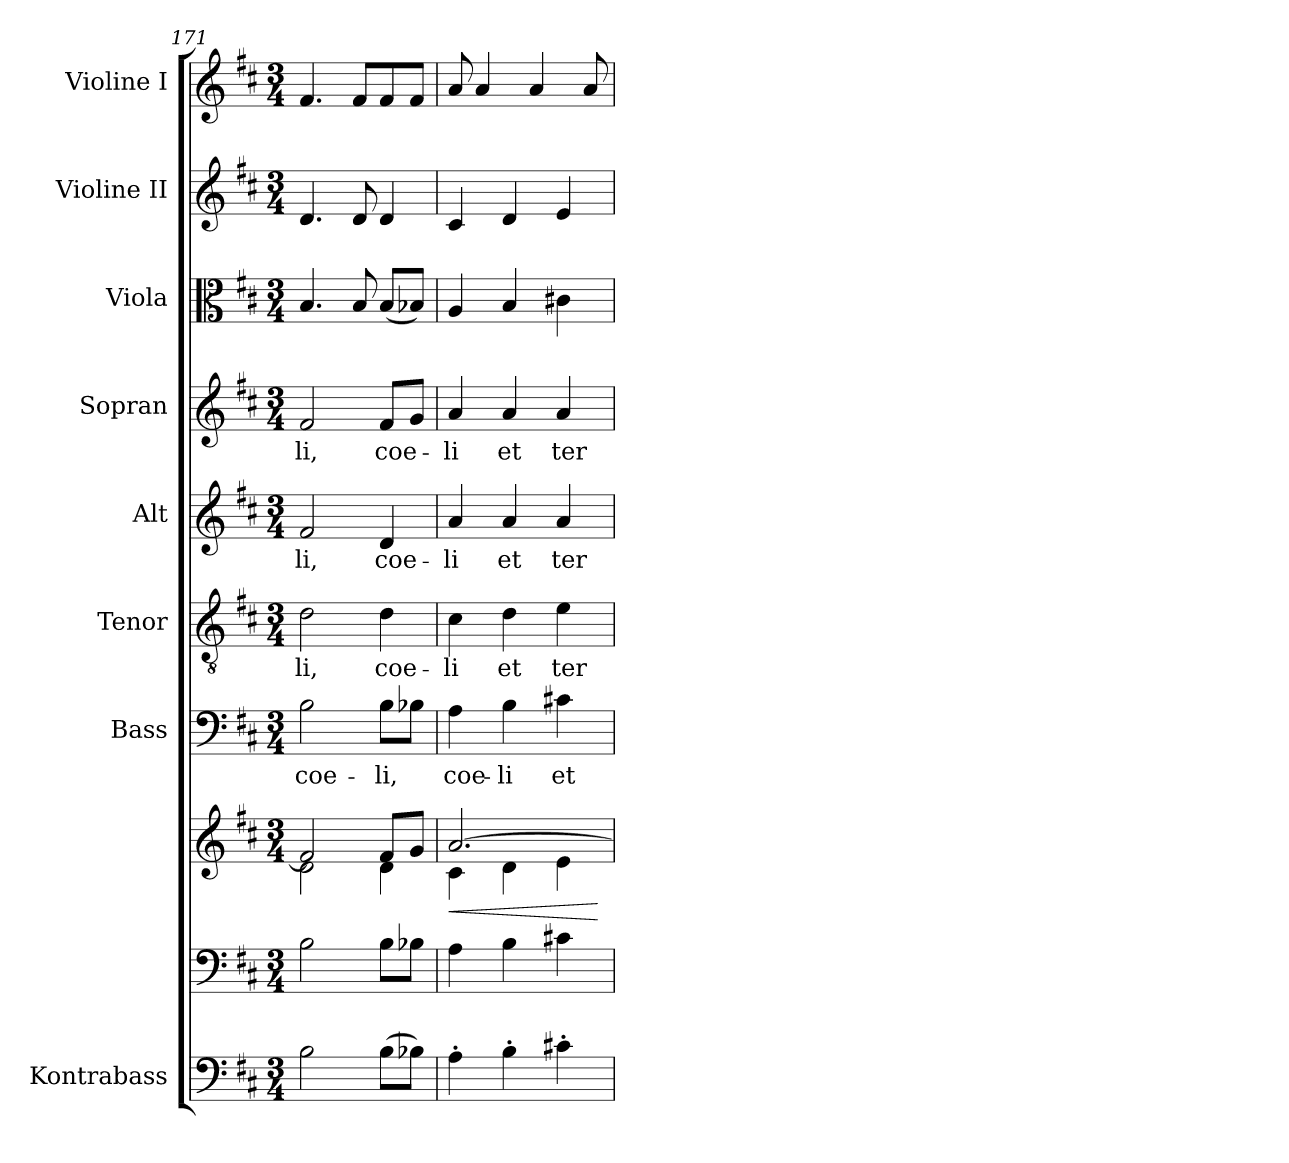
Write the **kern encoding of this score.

**kern	**kern	**kern	**dynam	**kern	**text	**kern	**text	**kern	**text	**kern	**text	**kern	**kern	**kern
*part9	*part8	*part8	*part8	*part7	*part7	*part6	*part6	*part5	*part5	*part4	*part4	*part3	*part2	*part1
*staff10	*staff9	*staff8	*staff8/9	*staff7	*staff7	*staff6	*staff6	*staff5	*staff5	*staff4	*staff4	*staff3	*staff2	*staff1
*I"Kontrabass	*	*	*	*I"Bass	*	*I"Tenor	*	*I"Alt	*	*I"Sopran	*	*I"Viola	*I"Violine II	*I"Violine I
*I'Kb.	*	*	*	*I'B.	*	*I'T.	*	*I'A.	*	*I'S.	*	*I'Vla.	*I'Vl. II	*I'Vl. I
*clefF4	*clefF4	*clefG2	*	*clefF4	*	*clefGv2	*	*clefG2	*	*clefG2	*	*clefC3	*clefG2	*clefG2
*ITrd7c12	*	*	*	*	*	*	*	*	*	*	*	*	*	*
*k[f#c#]	*k[f#c#]	*k[f#c#]	*	*k[f#c#]	*	*k[f#c#]	*	*k[f#c#]	*	*k[f#c#]	*	*k[f#c#]	*k[f#c#]	*k[f#c#]
*D:	*D:	*D:	*	*D:	*	*D:	*	*D:	*	*D:	*	*D:	*D:	*D:
*M3/4	*M3/4	*M3/4	*	*M3/4	*	*M3/4	*	*M3/4	*	*M3/4	*	*M3/4	*M3/4	*M3/4
=171	=171	=171	=171	=171	=171	=171	=171	=171	=171	=171	=171	=171	=171	=171
*	*	*^	*	*	*	*	*	*	*	*	*	*	*	*
!	!	!	!	!	!	!LO:LY:b	!	!LO:LY:b	!	!LO:LY:b	!	!LO:LY:b	!	!	!
2BB\	2B\	2f#/]	2d\	.	2B\	coe-	2d\	-li,	2f#/	-li,	2f#/	-li,	4.B/	4.d/	4.f#/
.	.	.	.	.	.	.	.	.	.	.	.	.	8B/	8d/	8f#/L
!	!	!	!	!	!	!LO:LY:b	!	!LO:LY:b	!	!LO:LY:b	!	!LO:LY:b	!	!	!
(>8BB\L	8B\L	8f#/L	4d\	.	8B\L	-li,	4d\	coe-	4d/	coe-	8f#/L	coe-	(<8B/L	4d/	8f#/
8BB-X\J)	8B-X\J	8g/J	.	.	8B-X\J	.	.	.	.	.	8g/J	.	8B-X/J)	.	8f#/J
=172	=172	=172	=172	=172	=172	=172	=172	=172	=172	=172	=172	=172	=172	=172	=172
!	!	!	!	!LO:HP:b	!	!LO:LY:b	!	!LO:LY:b	!	!LO:LY:b	!	!LO:LY:b	!	!	!
4AA'>\	4A\	[>2.a/	4c#\	<	4A\	coe-	4c#\	-li	4a/	-li	4a/	-li	4A/	4c#/	8a/
.	.	.	.	.	.	.	.	.	.	.	.	.	.	.	4a/
!	!	!	!	!	!	!LO:LY:b	!	!LO:LY:b	!	!LO:LY:b	!	!LO:LY:b	!	!	!
4BB'>\	4B\	.	4d\	.	4B\	-li	4d\	et	4a/	et	4a/	et	4B/	4d/	.
.	.	.	.	.	.	.	.	.	.	.	.	.	.	.	4a/
!	!	!	!	!	!	!LO:LY:b	!	!LO:LY:b	!	!LO:LY:b	!	!LO:LY:b	!	!	!
4C#X'>\	4c#X\	.	4e\	.	4c#X\	et	4e\	ter-	4a/	ter-	4a/	ter-	4c#X\	4e/	.
.	.	.	.	.	.	.	.	.	.	.	.	.	.	.	8a/
*	*	*v	*v	*	*	*	*	*	*	*	*	*	*	*	*
.	.	.	[	.	.	.	.	.	.	.	.	.	.	.
=	=	=	=	=	=	=	=	=	=	=	=	=	=	=
*-	*-	*-	*-	*-	*-	*-	*-	*-	*-	*-	*-	*-	*-	*-
